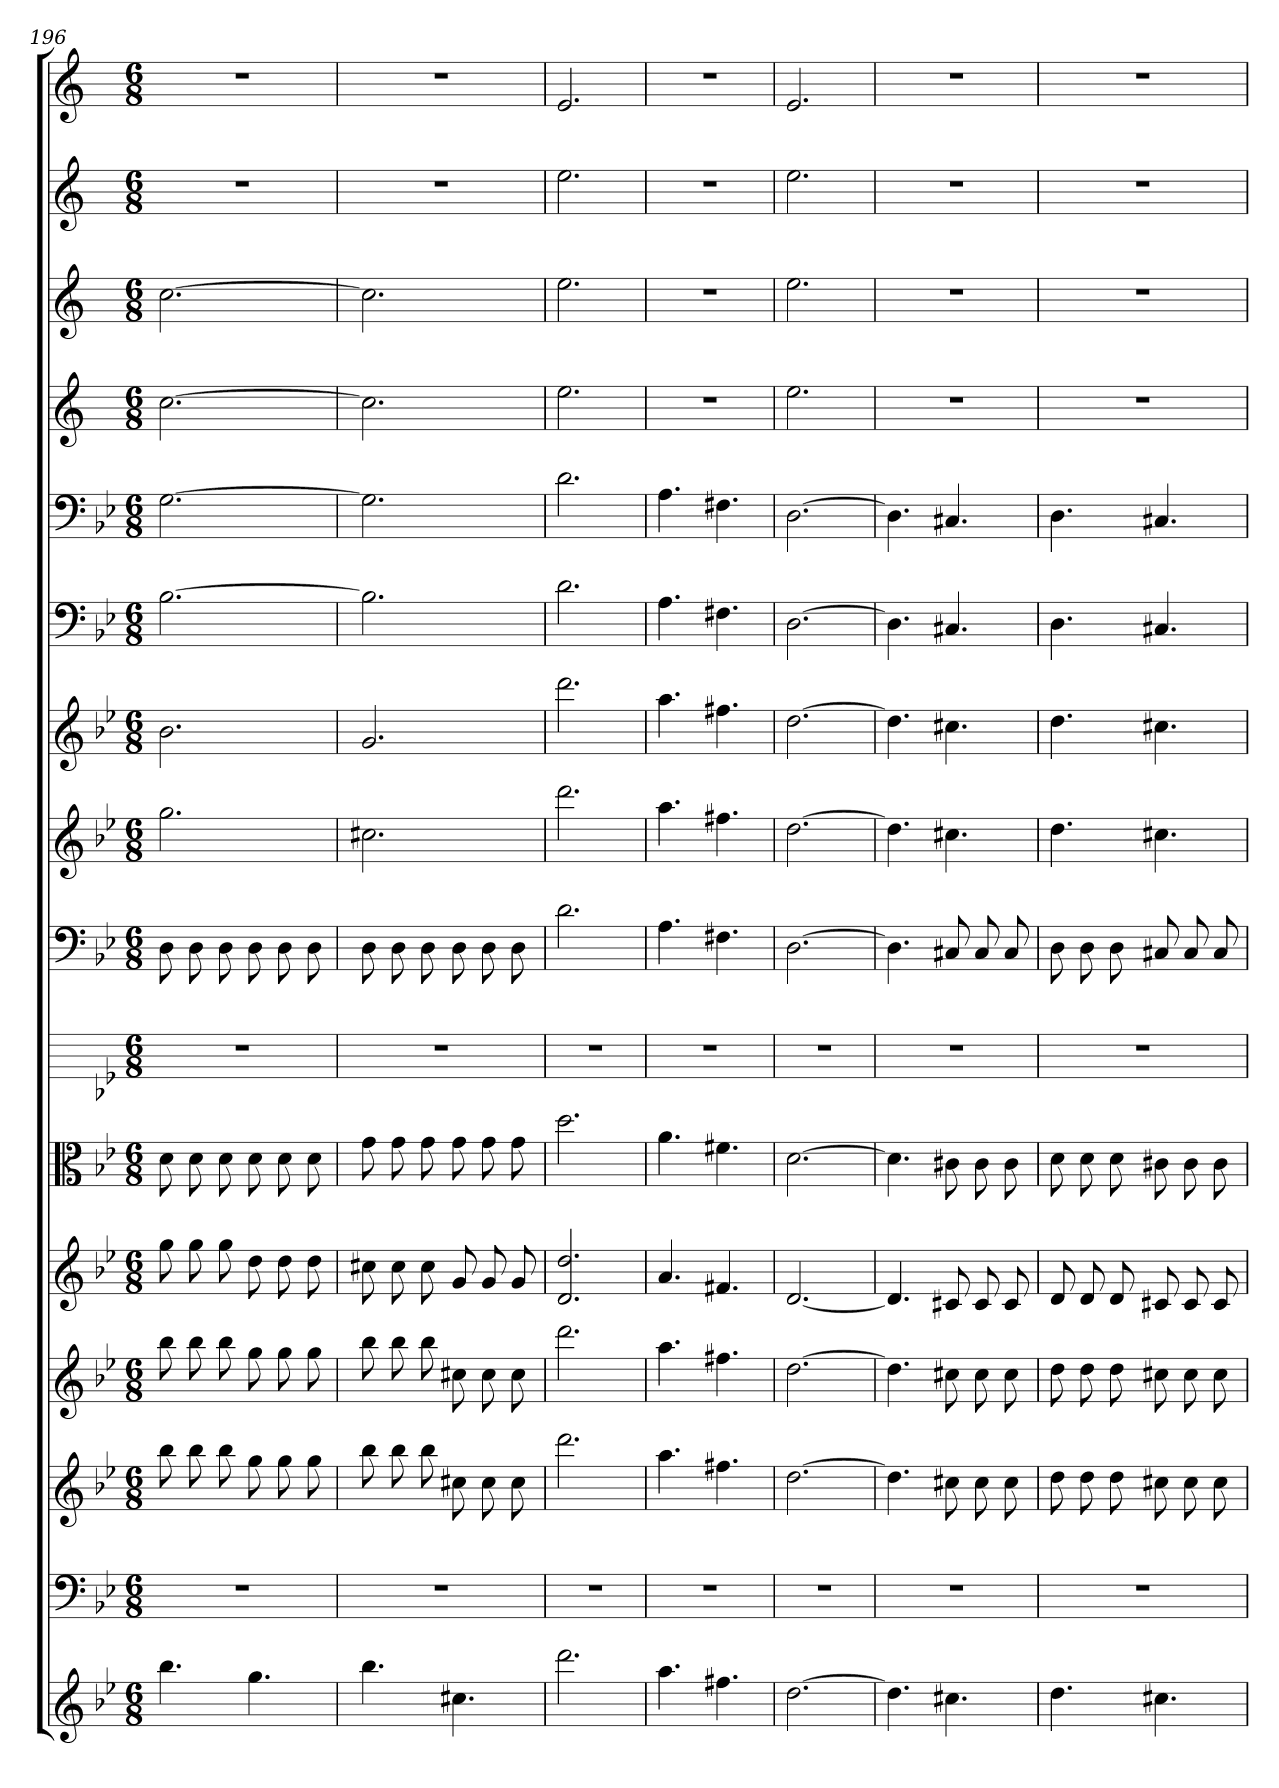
**kern	**kern	**kern	**kern	**kern	**kern	**kern	**kern	**kern	**kern	**kern	**kern	**kern	**kern	**kern	**kern
*part16	*part15	*part14	*part13	*part12	*part11	*part10	*part9	*part8	*part7	*part6	*part5	*part4	*part3	*part2	*part1
*staff16	*staff15	*staff14	*staff13	*staff12	*staff11	*staff10	*staff9	*staff8	*staff7	*staff6	*staff5	*staff4	*staff3	*staff2	*staff1
*	*clefF4	*	*	*	*clefC3	*	*clefF4	*	*	*clefF4	*clefF4	*	*	*	*
*k[b-e-]	*k[b-e-]	*k[b-e-]	*k[b-e-]	*k[b-e-]	*k[b-e-]	*k[b-e-]	*k[b-e-]	*k[b-e-]	*k[b-e-]	*k[b-e-]	*k[b-e-]	*k[]	*k[]	*k[]	*k[]
*M6/8	*M6/8	*M6/8	*M6/8	*M6/8	*M6/8	*M6/8	*M6/8	*M6/8	*M6/8	*M6/8	*M6/8	*M6/8	*M6/8	*M6/8	*M6/8
=196	=196	=196	=196	=196	=196	=196	=196	=196	=196	=196	=196	=196	=196	=196	=196
4.bb-	2.r	8bb-	8bb-	8gg	8d	2.r	8D	2.gg	2.b-	[2.B-	[2.G	[2.cc	[2.cc	2.r	2.r
.	.	8bb-	8bb-	8gg	8d	.	8D	.	.	.	.	.	.	.	.
.	.	8bb-	8bb-	8gg	8d	.	8D	.	.	.	.	.	.	.	.
4.gg	.	8gg	8gg	8dd	8d	.	8D	.	.	.	.	.	.	.	.
.	.	8gg	8gg	8dd	8d	.	8D	.	.	.	.	.	.	.	.
.	.	8gg	8gg	8dd	8d	.	8D	.	.	.	.	.	.	.	.
=197	=197	=197	=197	=197	=197	=197	=197	=197	=197	=197	=197	=197	=197	=197	=197
4.bb-	2.r	8bb-	8bb-	8cc#X	8g	2.r	8D	2.cc#X	2.g	2.B-]	2.G]	2.cc]	2.cc]	2.r	2.r
.	.	8bb-	8bb-	8cc#	8g	.	8D	.	.	.	.	.	.	.	.
.	.	8bb-	8bb-	8cc#	8g	.	8D	.	.	.	.	.	.	.	.
4.cc#X	.	8cc#X	8cc#X	8g	8g	.	8D	.	.	.	.	.	.	.	.
.	.	8cc#	8cc#	8g	8g	.	8D	.	.	.	.	.	.	.	.
.	.	8cc#	8cc#	8g	8g	.	8D	.	.	.	.	.	.	.	.
=198	=198	=198	=198	=198	=198	=198	=198	=198	=198	=198	=198	=198	=198	=198	=198
2.ddd	2.r	2.ddd	2.ddd	2.d 2.dd	2.dd	2.r	2.d	2.ddd	2.ddd	2.d	2.d	2.ee	2.ee	2.ee	2.e
=199	=199	=199	=199	=199	=199	=199	=199	=199	=199	=199	=199	=199	=199	=199	=199
4.aa	2.r	4.aa	4.aa	4.a	4.a	2.r	4.A	4.aa	4.aa	4.A	4.A	2.r	2.r	2.r	2.r
4.ff#X	.	4.ff#X	4.ff#X	4.f#X	4.f#X	.	4.F#X	4.ff#X	4.ff#X	4.F#X	4.F#X	.	.	.	.
=200	=200	=200	=200	=200	=200	=200	=200	=200	=200	=200	=200	=200	=200	=200	=200
[2.dd	2.r	[2.dd	[2.dd	[2.d	[2.d	2.r	[2.D	[2.dd	[2.dd	[2.D	[2.D	2.ee	2.ee	2.ee	2.e
=201	=201	=201	=201	=201	=201	=201	=201	=201	=201	=201	=201	=201	=201	=201	=201
4.dd]	2.r	4.dd]	4.dd]	4.d]	4.d]	2.r	4.D]	4.dd]	4.dd]	4.D]	4.D]	2.r	2.r	2.r	2.r
4.cc#X	.	8cc#X	8cc#X	8c#X	8c#X	.	8C#X	4.cc#X	4.cc#X	4.C#X	4.C#X	.	.	.	.
.	.	8cc#	8cc#	8c#	8c#	.	8C#	.	.	.	.	.	.	.	.
.	.	8cc#	8cc#	8c#	8c#	.	8C#	.	.	.	.	.	.	.	.
=202	=202	=202	=202	=202	=202	=202	=202	=202	=202	=202	=202	=202	=202	=202	=202
4.dd	2.r	8dd	8dd	8d	8d	2.r	8D	4.dd	4.dd	4.D	4.D	2.r	2.r	2.r	2.r
.	.	8dd	8dd	8d	8d	.	8D	.	.	.	.	.	.	.	.
.	.	8dd	8dd	8d	8d	.	8D	.	.	.	.	.	.	.	.
4.cc#X	.	8cc#X	8cc#X	8c#X	8c#X	.	8C#X	4.cc#X	4.cc#X	4.C#X	4.C#X	.	.	.	.
.	.	8cc#	8cc#	8c#	8c#	.	8C#	.	.	.	.	.	.	.	.
.	.	8cc#	8cc#	8c#	8c#	.	8C#	.	.	.	.	.	.	.	.
=	=	=	=	=	=	=	=	=	=	=	=	=	=	=	=
*-	*-	*-	*-	*-	*-	*-	*-	*-	*-	*-	*-	*-	*-	*-	*-
